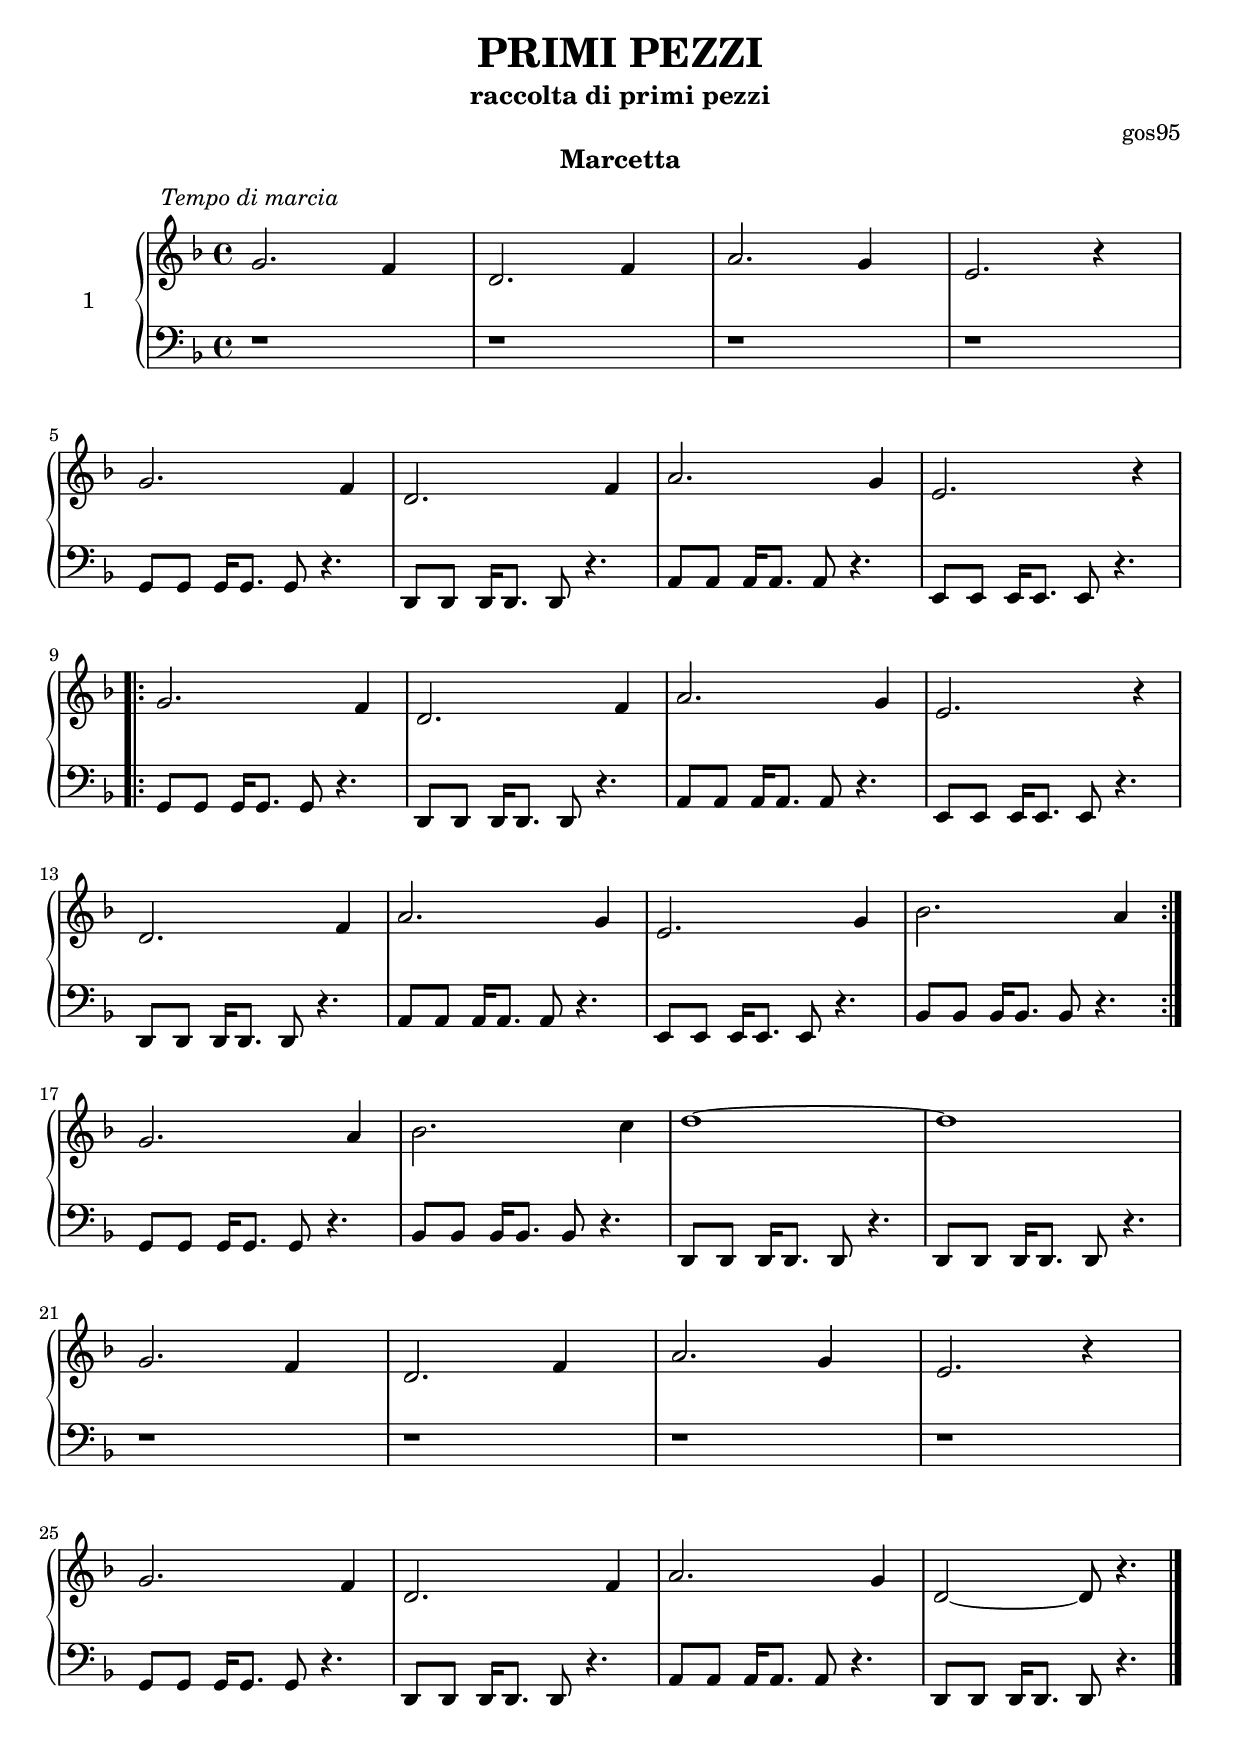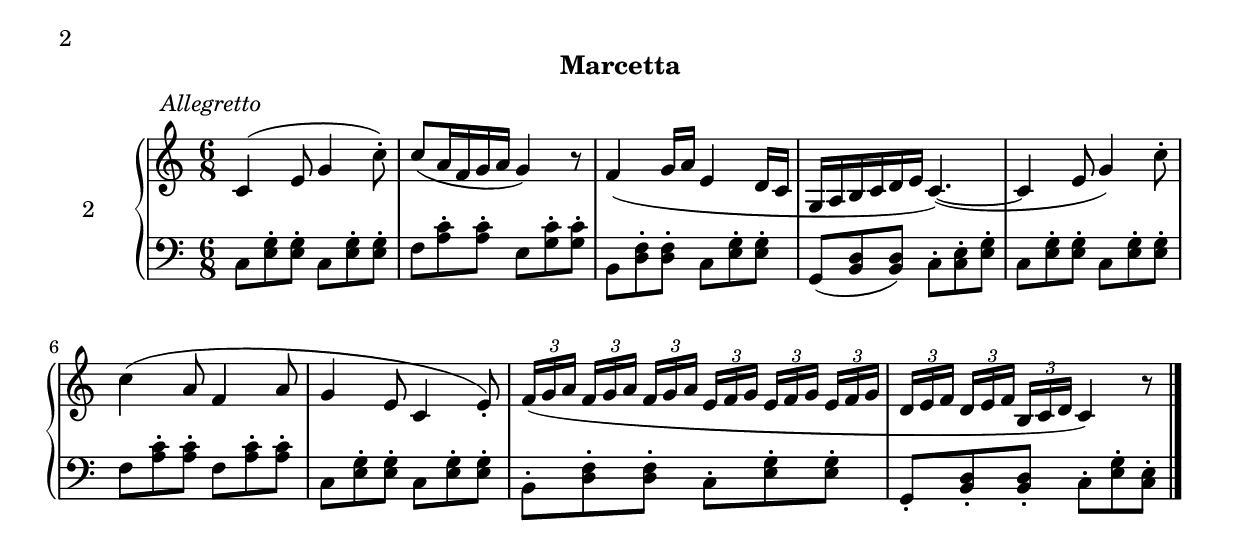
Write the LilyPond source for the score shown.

\version "2.12.3"
#(ly:set-option 'delete-intermediate-files #t)


% INCLUDES
marcettaUpper = \relative c'' {
    \clef violin
    \time 4/4
    \key f \major	

	% intro
    g2.						f4
	d2.						f4
	a2.						g4
	e2.						r4
	\break

	% tema
    g2.						f4
	d2.						f4
	a2.						g4
	e2.						r4
    \break

	% tema + variazione
	\repeat volta 2 {
    g2.						f4
	d2.						f4
	a2.						g4
	e2.						r4

    d2.						f4
	a2.						g4
	e2.						g4
	bes2.					a4
	}
    \break

	%
	g2.						a4
	bes2.					c4
	d1~
	d1

    \break

	% finale
    g,2.					f4
	d2.						f4
	a2.						g4
	e2.						r4
    \break
    g2.						f4
	d2.						f4
	a2.						g4
	d2	~d8					r4.

    \bar "|."
}
marcettaLower = \relative c {
    \clef bass
    \time 4/4
	\key f \major

	% intro
    r1	r1	r1	r1

	% tema
	g8 g8 g16 g8. g8 r4.
	d8 d8 d16 d8. d8 r4.
	a'8 a8 a16 a8. a8 r4.
	e8 e8 e16 e8. e8 r4.

	% tema + variazione
	\repeat volta 2 {
	g8 g8 g16 g8. g8 r4.
	d8 d8 d16 d8. d8 r4.
	a'8 a8 a16 a8. a8 r4.
	e8 e8 e16 e8. e8 r4.

	d8 d8 d16 d8. d8 r4.
	a'8 a8 a16 a8. a8 r4.
	e8 e8 e16 e8. e8 r4.
	bes'8 bes8 bes16 bes8. bes8 r4.
	}

	%
	g8 g8 g16 g8. g8 r4.
	bes8 bes8 bes16 bes8. bes8 r4.
	d,8 d8 d16 d8. d8 r4.
	d8 d8 d16 d8. d8 r4.

	% finale
	r1	r1	r1	r1

	g8 g8 g16 g8. g8 r4.
	d8 d8 d16 d8. d8 r4.
	a'8 a8 a16 a8. a8 r4.
	d,8 d8 d16 d8. d8 r4.

    \bar "|."
}

xxxUpper = \relative c' {
    \clef violin
    \time 6/8
    \key c \major	

	% tema
	c4( e8 g4 c8\staccato)
	c8( a16 f g a g4) r8
	f4( g16 a e4 d16 c
	g a b c d e c4.~)(

	% ritema
	c4 e8 g4) c8\staccato
	c4( a8 f4 a8
	g4 e8 c4 e8\staccato)
	\tuplet 3/2 { f16[( g a] } \tuplet 3/2 { f[ g a] } \tuplet 3/2 { f[ g a] } \tuplet 3/2 { e[ f g] } \tuplet 3/2 { e[ f g] } \tuplet 3/2 { e[ f g] }
	\tuplet 3/2 { d[ e f] } \tuplet 3/2 { d[ e f] } \tuplet 3/2 { b,[ c d] } c4) r8

	% tema2
	% coda

    \break


    \bar "|."
}
xxxLower = \relative c {
    \clef bass
    \time 6/8
    \key c \major	

	% tema
	c8 <e g>8\staccato <e g>8\staccato			c8 <e g>8\staccato <e g>8\staccato
	f8 <a c>8\staccato <a c>8\staccato			e8 <g c>8\staccato <g c>8\staccato
	b,8 <d f>8\staccato <d f>8\staccato			c8 <e g>8\staccato <e g>8\staccato
	g,8( <b d>8 <b d>8)							c8\staccato <c e>8\staccato <e g>8\staccato

	% ritema
	c8 <e g>8\staccato <e g>8\staccato			c8 <e g>8\staccato <e g>8\staccato
	f8 <a c>8\staccato <a c>8\staccato			f8 <a c>8\staccato <a c>8\staccato
	c,8 <e g>8\staccato <e g>8\staccato			c8 <e g>8\staccato <e g>8\staccato
    b8\staccato <d f>8\staccato <d f>8\staccato	c8\staccato <e g>8\staccato <e g>8\staccato
	g,8\staccato <b d>8\staccato <b d>8\staccato    c8\staccato <e g>8\staccato <c e>8\staccato

	% tema2
	% coda


    \bar "|."
}



#(set-global-staff-size 20)


\book {
    \paper { print-all-headers = ##t }
    \header {
        title    = \markup {\larger "PRIMI PEZZI"}
        subtitle = "raccolta di primi pezzi"
		composer = "gos95"
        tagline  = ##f
    }


    % -------------------------------------------------------------------------------------------------------------------
    %   
    % -------------------------------------------------------------------------------------------------------------------   
    \score {
        \new PianoStaff \with { midiInstrument = #"acoustic grand" }
		<<
            \set PianoStaff.instrumentName = \markup { "1" }
            \new Staff = "treble" << \marcettaUpper >>
            \new Staff = "bass"   << \marcettaLower >>
        >>
		\header {
		    title    = ##f
		    subtitle = "Marcetta"
			composer = ##f
			meter    = \markup { \italic "                Tempo di marcia" }
	    }
		\layout { \context { \override VerticalAlignment #'forced-distance = #8 } }
	    \midi { \context { \Score tempoWholesPerMinute = #(ly:make-moment 92 4) } }
    }
    % -------------------------------------------------------------------------------------------------------------------

	\pageBreak

    % -------------------------------------------------------------------------------------------------------------------
    %   
    % -------------------------------------------------------------------------------------------------------------------   
    \score {
        \new PianoStaff \with { midiInstrument = #"acoustic grand" }
		<<
            \set PianoStaff.instrumentName = \markup { "2" }
            \new Staff = "treble" << \xxxUpper >>
            \new Staff = "bass"   << \xxxLower >>
        >>
		\header {
		    title    = ##f
		    subtitle = "Marcetta"
			composer = ##f
			meter    = \markup { \italic "                Allegretto" }
	    }
		\layout { \context { \override VerticalAlignment #'forced-distance = #8 } }
	    \midi { \context { \Score tempoWholesPerMinute = #(ly:make-moment 132 8) } }
    }
    % -------------------------------------------------------------------------------------------------------------------	
}